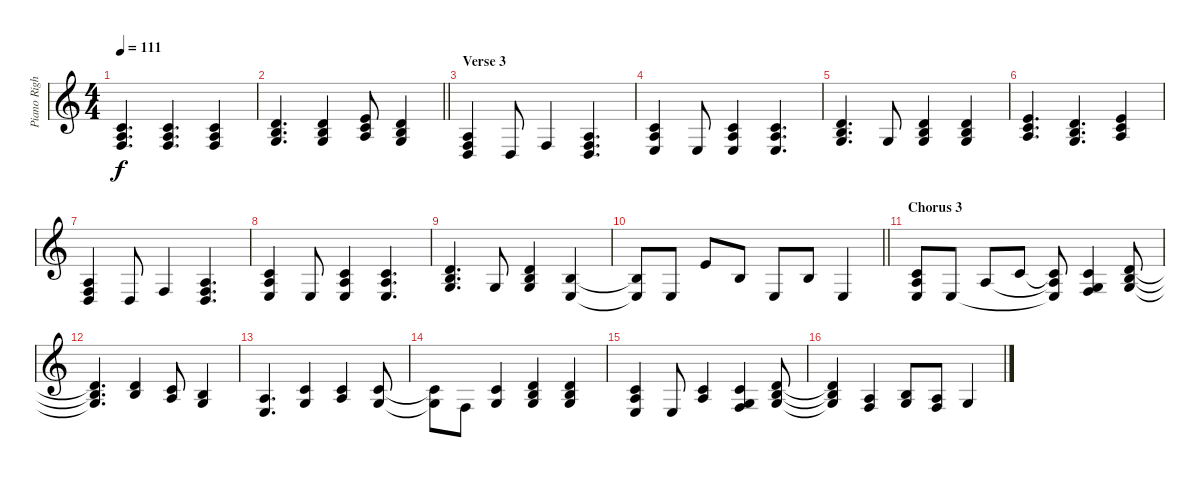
\track ("Piano Right Hand" "Piano Righ") {instrument acousticgrandpiano}
\staff {score}
\tuning (E4 B3 G3 D3 A2 E2) {hide}
\ts (4 4)
\tempo 111
\clef g2
\ks c
(1.2 2.3 3.4).4{d dy f} (1.2 2.3 3.4).4{d} (1.2 2.3 3.4).4 |
\barLineRight lightlight
(3.2 4.3 5.4).4{d} (3.2 4.3 5.4).4 (0.1 15.5 17.6).8 (3.2 4.3 5.4).4 |
\section ("" "Verse 3")
(2.3 0.4 13.6).4 0.4.8 3.4.4 (2.3 0.4 8.5).4{d} |
(1.2 2.3 2.4).4 2.4.8 (1.2 2.3 2.4).4 (1.2 2.3 2.4).4{d} |
(0.2 0.3 22.6).4{d} 0.3.8 (0.2 0.3 22.6).4 (0.2 0.3 22.6).4 |
(0.1 1.2 2.3).4{d} (3.2 4.3 5.4).4{d} (0.1 1.2 2.3).4 |
(2.3 0.4 13.6).4 0.4.8 3.4.4 (2.3 0.4 8.5).4{d} |
(1.2 2.3 2.4).4 2.4.8 (1.2 2.3 2.4).4 (1.2 2.3 2.4).4{d} |
(0.2 0.3 22.6).4{d} 0.3.8 (0.2 0.3 22.6).4 (0.2 2.4).4 |
\barLineRight lightlight
(0.2{t} 2.4{t}).8 2.4.8 0.1.8 0.2.8 2.4.8 0.2.8 2.4.4 |
\section ("" "Chorus 3")
(1.2 2.3 2.4).8{bd 240} 2.4.8 2.3.8 1.2.8 (1.2{t} 2.3{t} 2.4{t}).8 (1.2 0.3 3.4).4 (0.2 0.3 12.4).8 |
(0.2{t} 0.3{t} 12.4{t}).4{d} (0.2 7.3).4 (1.2 2.3).8 (0.2 0.3).4 |
(2.3 2.4).4{d} (1.2 0.3).4 (1.2 2.3).4 (1.2 0.3).8 |
(1.2{t} 0.3{t}).8{beam Down} 3.4.8{beam Down} (1.2 0.3).4 (0.2 7.3 5.4).4 (0.2 7.3 5.4).4 |
(1.2 2.3 2.4).4{bd 240} 2.4.8 (1.2 2.3).4 (1.2 0.3 3.4).4 (0.2 0.3 12.4).8 |
(0.2{t} 0.3{t} 12.4{t}).4 (2.3 3.4).4 (0.2 0.3).8 (7.4 8.5).8 0.3.4
